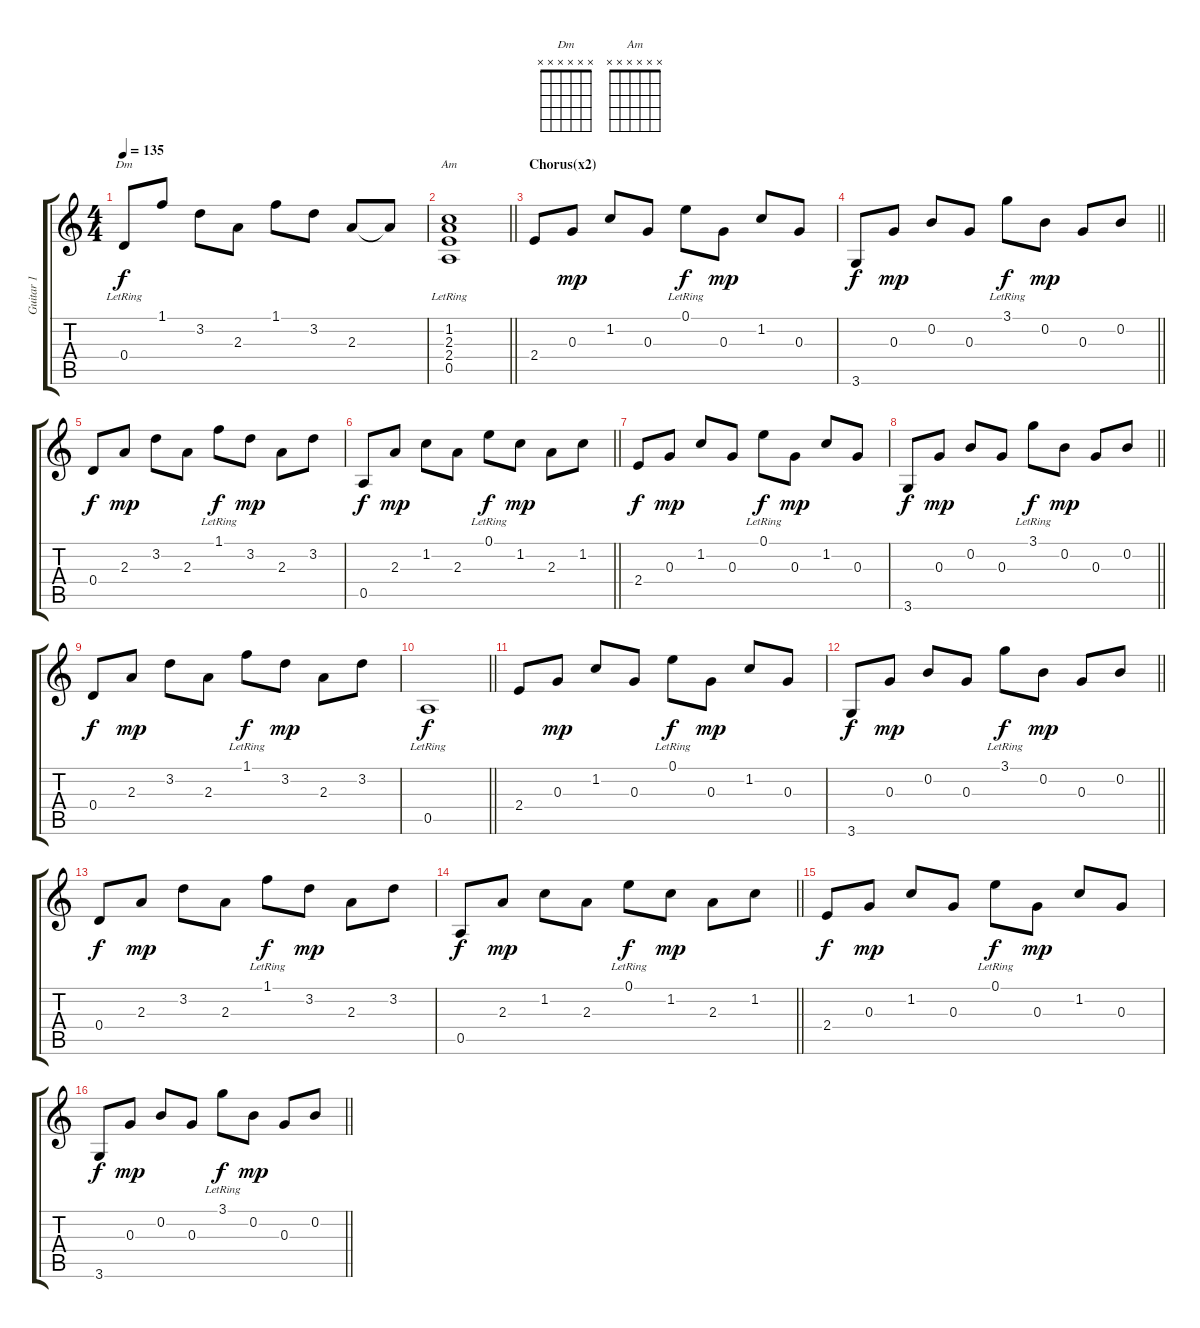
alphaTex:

\track ("Guitar 1" "Guitar 1") {instrument acousticguitarnylon}
\staff {score tabs}
\tuning (E4 B3 G3 D3 A2 E2) {hide}
\chord ("Dm" x x x x x x)
\chord ("Am" x x x x x x)
\ts (4 4)
\tempo 135
\clef g2
\ks c
0.4{lr}.8{ch "Dm" dy f} 1.1.8 3.2.8 2.3.8 1.1.8 3.2.8 2.3.8 2.3{t}.8 |
\barLineRight lightlight
(1.2 2.3 2.4 0.5{lr}).1{ch "Am"} |
\section ("" "Chorus(x2)")
2.4.8 0.3.8{dy mp} 1.2.8 0.3.8 0.1{lr}.8{dy f} 0.3.8{dy mp} 1.2.8 0.3.8 |
\barLineRight lightlight
3.6.8{dy f} 0.3.8{dy mp} 0.2.8 0.3.8 3.1{lr}.8{dy f} 0.2.8{dy mp} 0.3.8 0.2.8 |
0.4.8{dy f} 2.3.8{dy mp} 3.2.8 2.3.8 1.1{lr}.8{dy f} 3.2.8{dy mp} 2.3.8 3.2.8 |
\barLineRight lightlight
0.5.8{dy f} 2.3.8{dy mp} 1.2.8 2.3.8 0.1{lr}.8{dy f} 1.2.8{dy mp} 2.3.8 1.2.8 |
2.4.8{dy f} 0.3.8{dy mp} 1.2.8 0.3.8 0.1{lr}.8{dy f} 0.3.8{dy mp} 1.2.8 0.3.8 |
\barLineRight lightlight
3.6.8{dy f} 0.3.8{dy mp} 0.2.8 0.3.8 3.1{lr}.8{dy f} 0.2.8{dy mp} 0.3.8 0.2.8 |
0.4.8{dy f} 2.3.8{dy mp} 3.2.8 2.3.8 1.1{lr}.8{dy f} 3.2.8{dy mp} 2.3.8 3.2.8 |
\barLineRight lightlight
0.5{lr}.1{dy f} |
2.4.8 0.3.8{dy mp} 1.2.8 0.3.8 0.1{lr}.8{dy f} 0.3.8{dy mp} 1.2.8 0.3.8 |
\barLineRight lightlight
3.6.8{dy f} 0.3.8{dy mp} 0.2.8 0.3.8 3.1{lr}.8{dy f} 0.2.8{dy mp} 0.3.8 0.2.8 |
0.4.8{dy f} 2.3.8{dy mp} 3.2.8 2.3.8 1.1{lr}.8{dy f} 3.2.8{dy mp} 2.3.8 3.2.8 |
\barLineRight lightlight
0.5.8{dy f} 2.3.8{dy mp} 1.2.8 2.3.8 0.1{lr}.8{dy f} 1.2.8{dy mp} 2.3.8 1.2.8 |
2.4.8{dy f} 0.3.8{dy mp} 1.2.8 0.3.8 0.1{lr}.8{dy f} 0.3.8{dy mp} 1.2.8 0.3.8 |
\barLineRight lightlight
3.6.8{dy f} 0.3.8{dy mp} 0.2.8 0.3.8 3.1{lr}.8{dy f} 0.2.8{dy mp} 0.3.8 0.2.8
